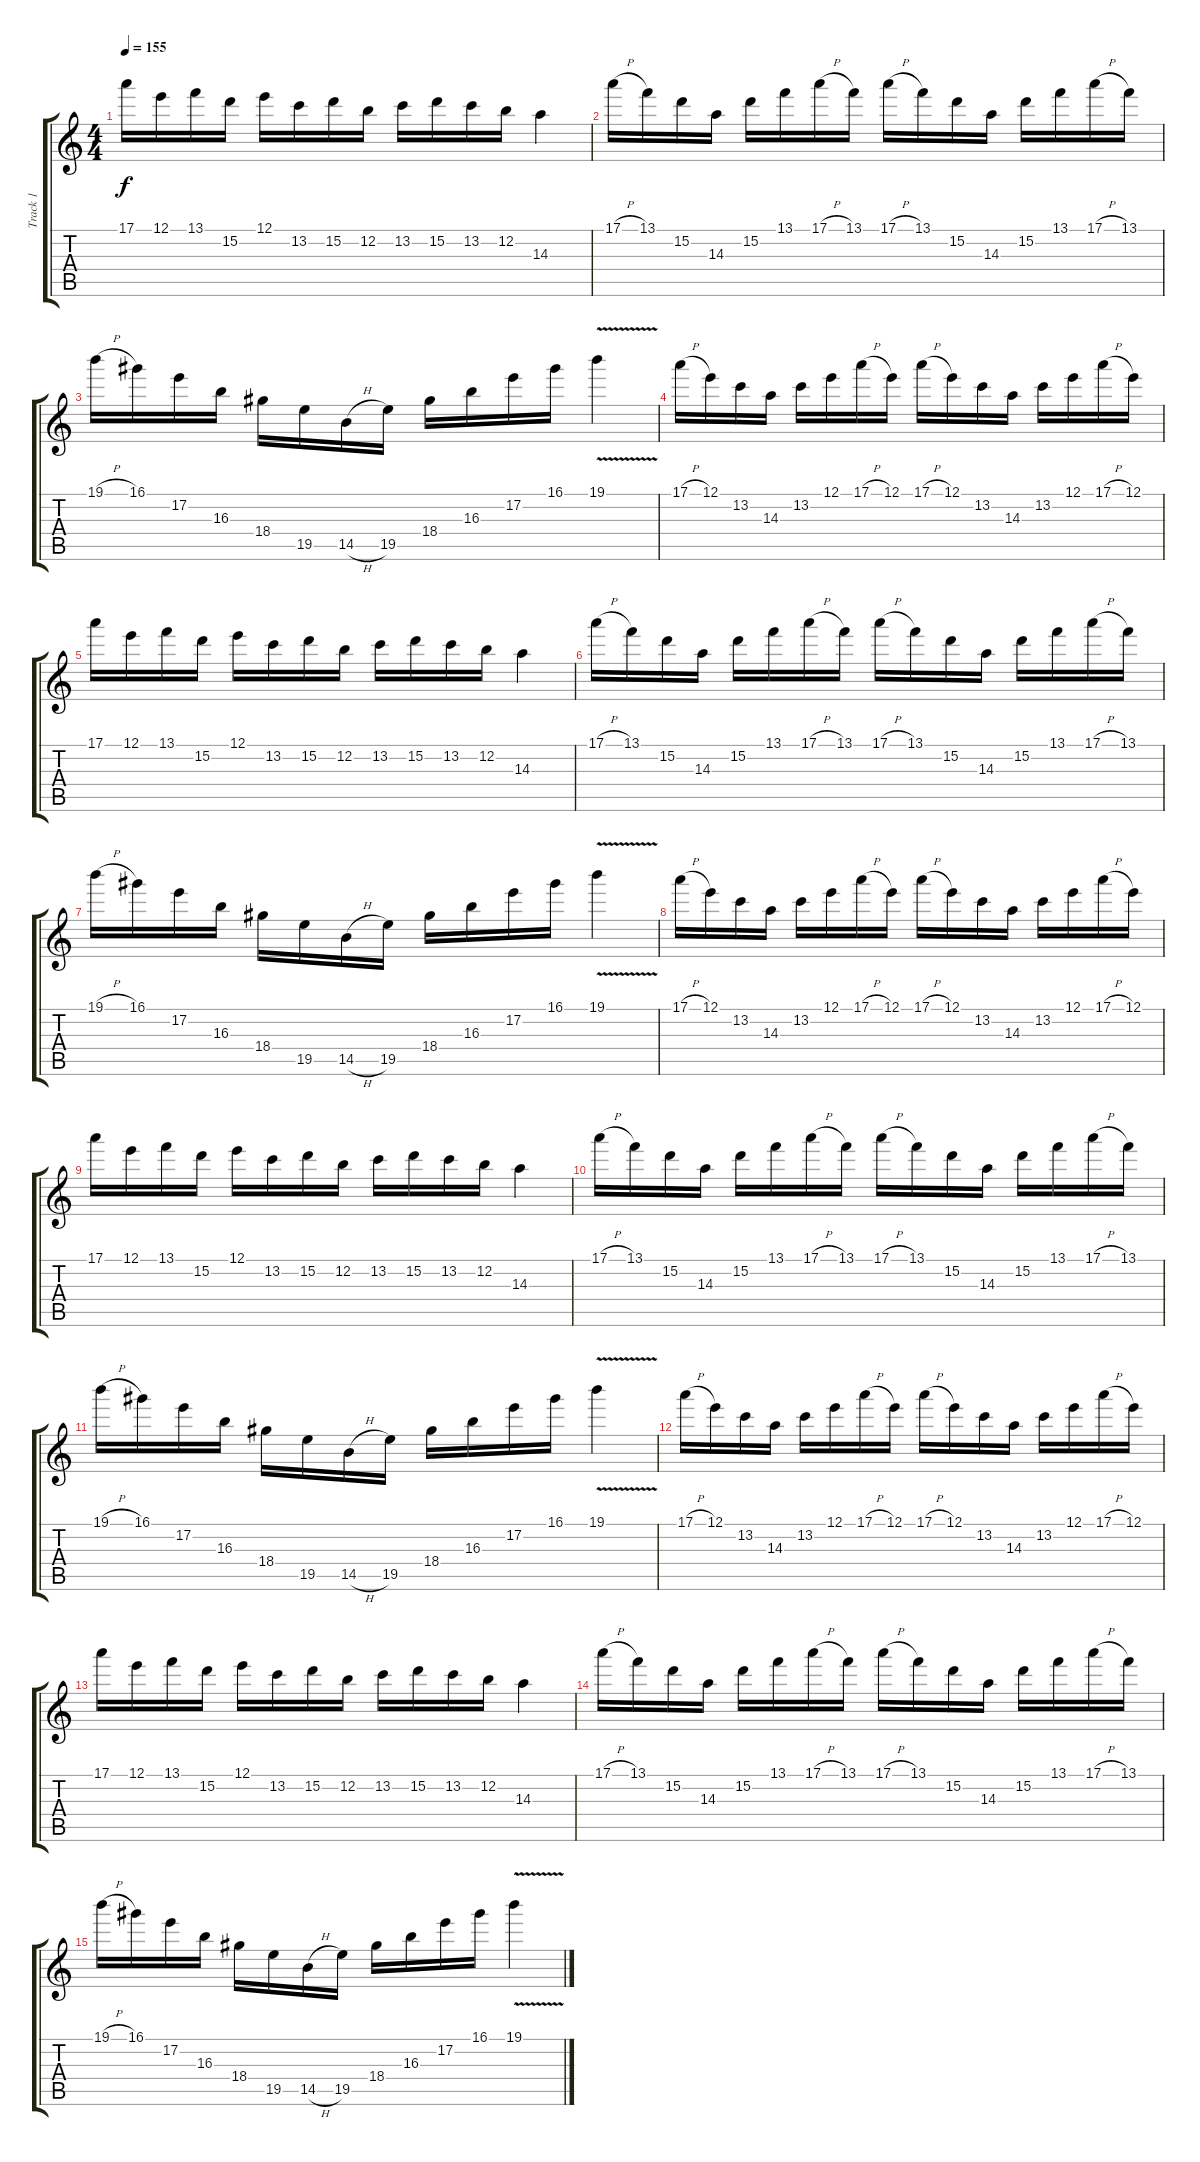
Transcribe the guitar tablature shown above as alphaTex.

\track ("Track 1" "Track 1") {instrument overdrivenguitar}
\staff {score tabs}
\tuning (E4 B3 G3 D3 A2 E2) {hide}
\ts (4 4)
\tempo 155
\clef g2
\ks c
17.1.16{dy f} 12.1.16 13.1.16 15.2.16 12.1.16 13.2.16 15.2.16 12.2.16 13.2.16 15.2.16 13.2.16 12.2.16 14.3.4 |
17.1{h}.16 13.1.16 15.2.16 14.3.16 15.2.16 13.1.16 17.1{h}.16 13.1.16 17.1{h}.16 13.1.16 15.2.16 14.3.16 15.2.16 13.1.16 17.1{h}.16 13.1.16 |
19.1{h}.16 16.1.16 17.2.16 16.3.16 18.4.16 19.5.16 14.5{h}.16 19.5.16 18.4.16 16.3.16 17.2.16 16.1.16 19.1{v}.4 |
17.1{h}.16 12.1.16 13.2.16 14.3.16 13.2.16 12.1.16 17.1{h}.16 12.1.16 17.1{h}.16 12.1.16 13.2.16 14.3.16 13.2.16 12.1.16 17.1{h}.16 12.1.16 |
17.1.16 12.1.16 13.1.16 15.2.16 12.1.16 13.2.16 15.2.16 12.2.16 13.2.16 15.2.16 13.2.16 12.2.16 14.3.4 |
17.1{h}.16{volume 11} 13.1.16 15.2.16 14.3.16 15.2.16 13.1.16 17.1{h}.16 13.1.16 17.1{h}.16 13.1.16 15.2.16 14.3.16 15.2.16 13.1.16 17.1{h}.16 13.1.16 |
19.1{h}.16 16.1.16 17.2.16 16.3.16 18.4.16 19.5.16 14.5{h}.16 19.5.16 18.4.16 16.3.16 17.2.16 16.1.16 19.1{v}.4 |
17.1{h}.16{volume 8} 12.1.16 13.2.16 14.3.16 13.2.16 12.1.16 17.1{h}.16 12.1.16 17.1{h}.16 12.1.16 13.2.16 14.3.16 13.2.16 12.1.16 17.1{h}.16 12.1.16 |
17.1.16 12.1.16 13.1.16 15.2.16 12.1.16 13.2.16 15.2.16 12.2.16 13.2.16 15.2.16 13.2.16 12.2.16 14.3.4 |
17.1{h}.16{volume 5} 13.1.16 15.2.16 14.3.16 15.2.16 13.1.16 17.1{h}.16 13.1.16 17.1{h}.16 13.1.16 15.2.16 14.3.16 15.2.16 13.1.16 17.1{h}.16 13.1.16 |
19.1{h}.16 16.1.16 17.2.16 16.3.16 18.4.16 19.5.16 14.5{h}.16 19.5.16 18.4.16 16.3.16 17.2.16 16.1.16 19.1{v}.4 |
17.1{h}.16{volume 3} 12.1.16 13.2.16 14.3.16 13.2.16 12.1.16 17.1{h}.16 12.1.16 17.1{h}.16 12.1.16 13.2.16 14.3.16 13.2.16 12.1.16 17.1{h}.16 12.1.16 |
17.1.16 12.1.16 13.1.16 15.2.16 12.1.16 13.2.16 15.2.16 12.2.16 13.2.16 15.2.16 13.2.16 12.2.16 14.3.4 |
17.1{h}.16{volume 0} 13.1.16 15.2.16 14.3.16 15.2.16 13.1.16 17.1{h}.16 13.1.16 17.1{h}.16 13.1.16 15.2.16 14.3.16 15.2.16 13.1.16 17.1{h}.16 13.1.16 |
19.1{h}.16 16.1.16 17.2.16 16.3.16 18.4.16 19.5.16 14.5{h}.16 19.5.16 18.4.16 16.3.16 17.2.16 16.1.16 19.1{v}.4
